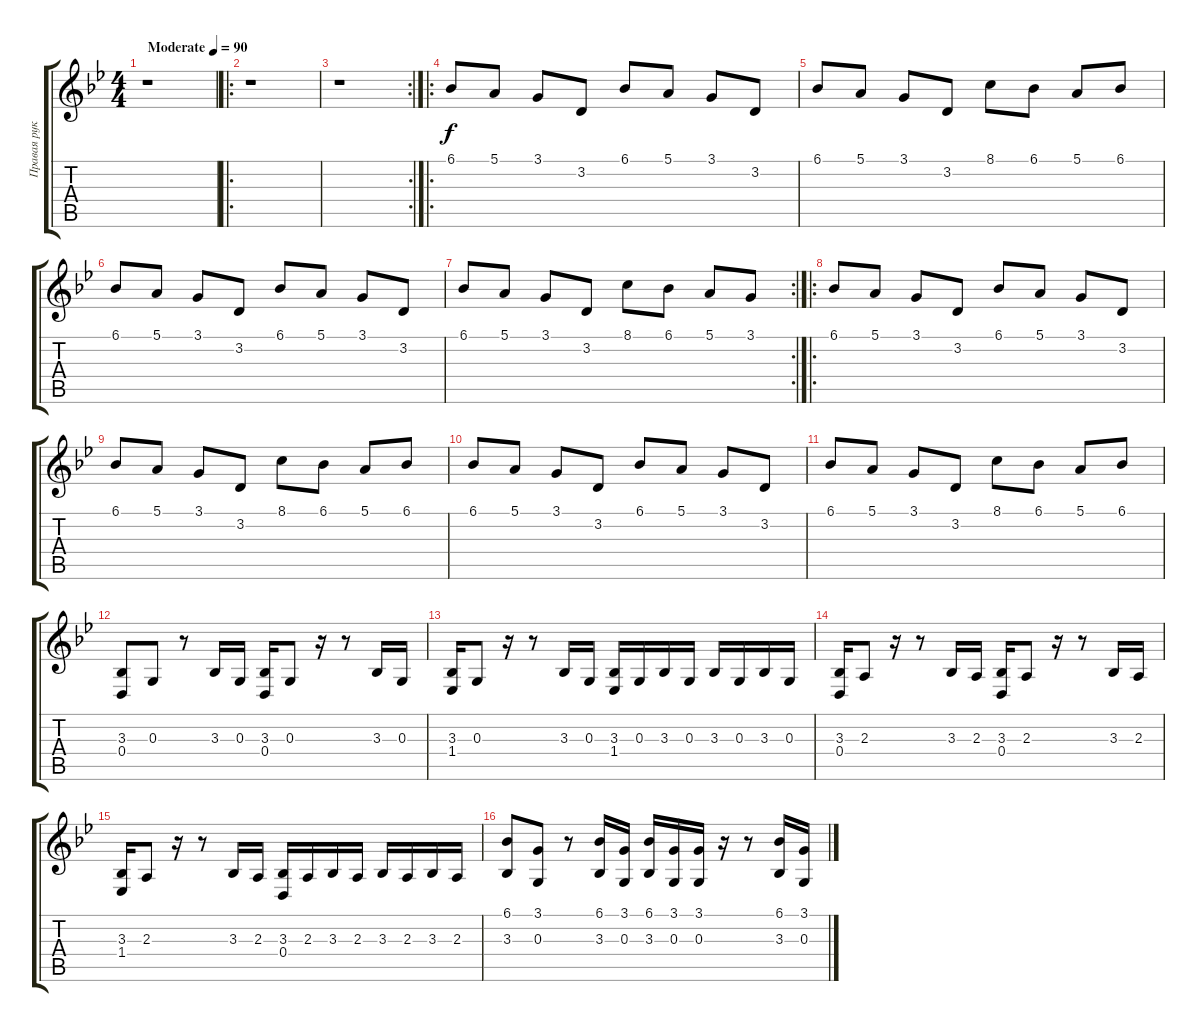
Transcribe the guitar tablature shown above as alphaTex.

\track ("Правая рука" "Правая рук") {instrument acousticgrandpiano}
\staff {score tabs}
\tuning (E4 B3 G3 D3 A2 E2) {hide}
\ts (4 4)
\tempo (90 "Moderate")
\clef g2
\ks bb
r.1{dy f instrument acousticgrandpiano} |
\ro
r.1 |
\rc 2
r.1 |
\ro
6.1.8 5.1.8 3.1.8 3.2.8 6.1.8 5.1.8 3.1.8 3.2.8 |
6.1.8 5.1.8 3.1.8 3.2.8 8.1.8 6.1.8 5.1.8 6.1.8 |
6.1.8 5.1.8 3.1.8 3.2.8 6.1.8 5.1.8 3.1.8 3.2.8 |
\rc 2
6.1.8 5.1.8 3.1.8 3.2.8 8.1.8 6.1.8 5.1.8 3.1.8 |
\ro
6.1.8 5.1.8 3.1.8 3.2.8 6.1.8 5.1.8 3.1.8 3.2.8 |
6.1.8 5.1.8 3.1.8 3.2.8 8.1.8 6.1.8 5.1.8 6.1.8 |
6.1.8 5.1.8 3.1.8 3.2.8 6.1.8 5.1.8 3.1.8 3.2.8 |
6.1.8 5.1.8 3.1.8 3.2.8 8.1.8 6.1.8 5.1.8 6.1.8 |
(3.3 0.4).8 0.3.8 r.8 3.3.16 0.3.16 (3.3 0.4).16 0.3.8 r.16 r.8 3.3.16 0.3.16 |
(3.3 1.4).16 0.3.8 r.16 r.8 3.3.16 0.3.16 (3.3 1.4).16 0.3.16 3.3.16 0.3.16 3.3.16 0.3.16 3.3.16 0.3.16 |
(3.3 0.4).16 2.3.8 r.16 r.8 3.3.16 2.3.16 (3.3 0.4).16 2.3.8 r.16 r.8 3.3.16 2.3.16 |
(3.3 1.4).16 2.3.8 r.16 r.8 3.3.16 2.3.16 (3.3 0.4).16 2.3.16 3.3.16 2.3.16 3.3.16 2.3.16 3.3.16 2.3.16 |
(6.1 3.3).8 (3.1 0.3).8 r.8 (6.1 3.3).16 (3.1 0.3).16 (6.1 3.3).16 (3.1 0.3).16 (3.1 0.3).16 r.16 r.8 (6.1 3.3).16 (3.1 0.3).16
